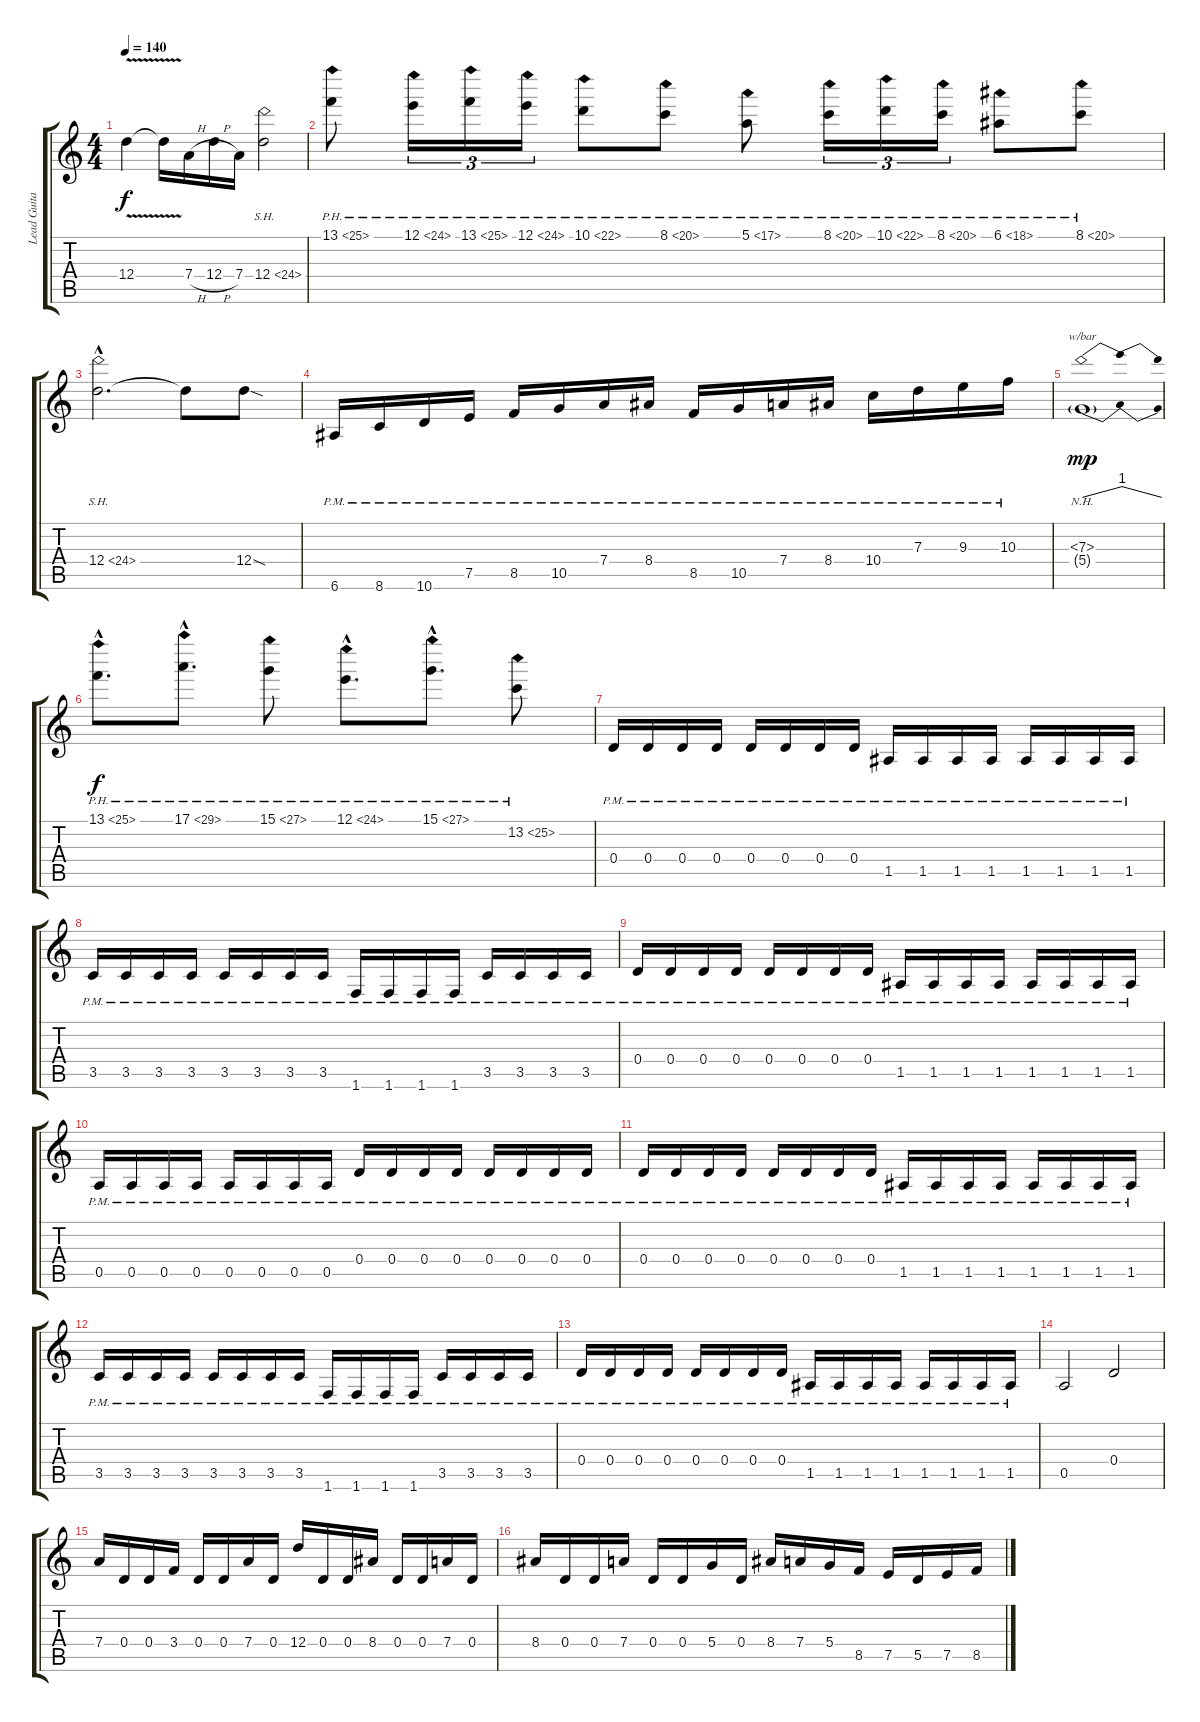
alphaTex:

\track ("Lead Guitar" "Lead Guita") {instrument distortionguitar}
\staff {score tabs}
\tuning (E4 B3 G3 D3 A2 E2) {hide}
\ts (4 4)
\tempo 140
\clef g2
\ks c
12.4{v}.4{dy f} 12.4{t}.16 7.4{h}.16 12.4{h}.16 7.4.16 12.4{sh 12}.2 |
13.1{ph 12}.8 12.1{ph 12}.16{tu (3 2)} 13.1{ph 12}.16{tu (3 2)} 12.1{ph 12}.16{tu (3 2)} 10.1{ph 12}.8 8.1{ph 12}.8 5.1{ph 12}.8 8.1{ph 12}.16{tu (3 2)} 10.1{ph 12}.16{tu (3 2)} 8.1{ph 12}.16{tu (3 2)} 6.1{ph 12}.8 8.1{ph 12}.8 |
12.4{sh 12 hac}.2{d} 12.4{t}.8 12.4{sod}.8 |
6.6{pm}.16 8.6{pm}.16 10.6{pm}.16 7.5{pm}.16 8.5{pm}.16 10.5{pm}.16 7.4{pm}.16 8.4{pm}.16 8.5{pm}.16 10.5{pm}.16 7.4{pm}.16 8.4{pm}.16 10.4{pm}.16 7.3{pm}.16 9.3{pm}.16 10.3{pm}.16 |
(7.3{nh} 5.4{g}).1{tbe (dip default 0 0 30 4 60 0) dy mp} |
13.1{ph 12 hac}.8{d dy f} 17.1{ph 12 hac}.8{d} 15.1{ph 12}.8 12.1{ph 12 hac}.8{d} 15.1{ph 12 hac}.8{d} 13.2{ph 12}.8 |
0.4{pm}.16 0.4{pm}.16 0.4{pm}.16 0.4{pm}.16 0.4{pm}.16 0.4{pm}.16 0.4{pm}.16 0.4{pm}.16 1.5{pm}.16 1.5{pm}.16 1.5{pm}.16 1.5{pm}.16 1.5{pm}.16 1.5{pm}.16 1.5{pm}.16 1.5{pm}.16 |
3.5{pm}.16 3.5{pm}.16 3.5{pm}.16 3.5{pm}.16 3.5{pm}.16 3.5{pm}.16 3.5{pm}.16 3.5{pm}.16 1.6{pm}.16 1.6{pm}.16 1.6{pm}.16 1.6{pm}.16 3.5{pm}.16 3.5{pm}.16 3.5{pm}.16 3.5{pm}.16 |
0.4{pm}.16 0.4{pm}.16 0.4{pm}.16 0.4{pm}.16 0.4{pm}.16 0.4{pm}.16 0.4{pm}.16 0.4{pm}.16 1.5{pm}.16 1.5{pm}.16 1.5{pm}.16 1.5{pm}.16 1.5{pm}.16 1.5{pm}.16 1.5{pm}.16 1.5{pm}.16 |
0.5{pm}.16 0.5{pm}.16 0.5{pm}.16 0.5{pm}.16 0.5{pm}.16 0.5{pm}.16 0.5{pm}.16 0.5{pm}.16 0.4{pm}.16 0.4{pm}.16 0.4{pm}.16 0.4{pm}.16 0.4{pm}.16 0.4{pm}.16 0.4{pm}.16 0.4{pm}.16 |
0.4{pm}.16 0.4{pm}.16 0.4{pm}.16 0.4{pm}.16 0.4{pm}.16 0.4{pm}.16 0.4{pm}.16 0.4{pm}.16 1.5{pm}.16 1.5{pm}.16 1.5{pm}.16 1.5{pm}.16 1.5{pm}.16 1.5{pm}.16 1.5{pm}.16 1.5{pm}.16 |
3.5{pm}.16 3.5{pm}.16 3.5{pm}.16 3.5{pm}.16 3.5{pm}.16 3.5{pm}.16 3.5{pm}.16 3.5{pm}.16 1.6{pm}.16 1.6{pm}.16 1.6{pm}.16 1.6{pm}.16 3.5{pm}.16 3.5{pm}.16 3.5{pm}.16 3.5{pm}.16 |
0.4{pm}.16 0.4{pm}.16 0.4{pm}.16 0.4{pm}.16 0.4{pm}.16 0.4{pm}.16 0.4{pm}.16 0.4{pm}.16 1.5{pm}.16 1.5{pm}.16 1.5{pm}.16 1.5{pm}.16 1.5{pm}.16 1.5{pm}.16 1.5{pm}.16 1.5{pm}.16 |
0.5.2 0.4.2 |
7.4.16 0.4.16 0.4.16 3.4.16 0.4.16 0.4.16 7.4.16 0.4.16 12.4.16 0.4.16 0.4.16 8.4.16 0.4.16 0.4.16 7.4.16 0.4.16 |
8.4.16 0.4.16 0.4.16 7.4.16 0.4.16 0.4.16 5.4.16 0.4.16 8.4.16 7.4.16 5.4.16 8.5.16 7.5.16 5.5.16 7.5.16 8.5.16
